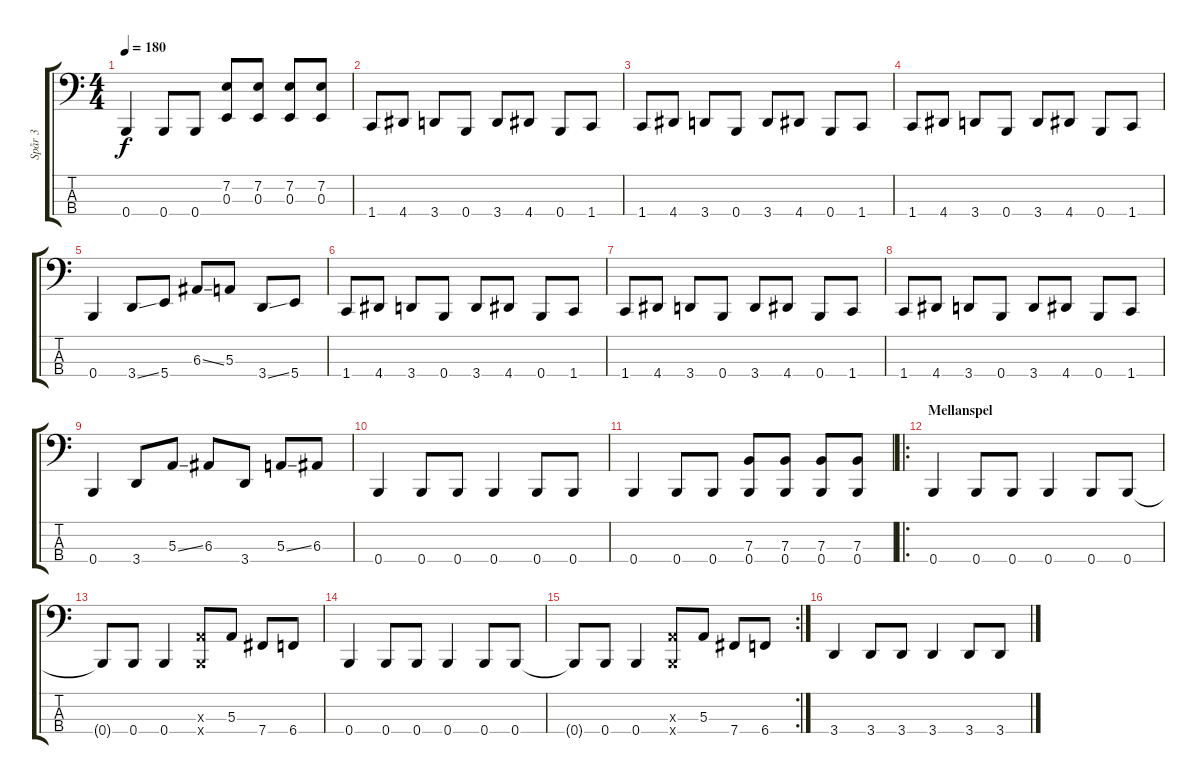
\track ("Spår 3" "Spår 3") {instrument electricbasspick}
\staff {score tabs}
\tuning (D2 A1 E1 B0) {hide}
\ts (4 4)
\tempo 180
\clef f4
\ks c
0.4.4{dy f} 0.4.8 0.4.8 (7.2 0.3).8 (7.2 0.3).8 (7.2 0.3).8 (7.2 0.3).8 |
1.4.8 4.4.8 3.4.8 0.4.8 3.4.8 4.4.8 0.4.8 1.4.8 |
1.4.8 4.4.8 3.4.8 0.4.8 3.4.8 4.4.8 0.4.8 1.4.8 |
1.4.8 4.4.8 3.4.8 0.4.8 3.4.8 4.4.8 0.4.8 1.4.8 |
0.4.4 3.4{ss}.8 5.4.8 6.3{ss}.8 5.3.8 3.4{ss}.8 5.4.8 |
1.4.8 4.4.8 3.4.8 0.4.8 3.4.8 4.4.8 0.4.8 1.4.8 |
1.4.8 4.4.8 3.4.8 0.4.8 3.4.8 4.4.8 0.4.8 1.4.8 |
1.4.8 4.4.8 3.4.8 0.4.8 3.4.8 4.4.8 0.4.8 1.4.8 |
0.4.4 3.4.8 5.3{ss}.8 6.3.8 3.4.8 5.3{ss}.8 6.3.8 |
0.4.4 0.4.8 0.4.8 0.4.4 0.4.8 0.4.8 |
0.4.4 0.4.8 0.4.8 (7.3 0.4).8 (7.3 0.4).8 (7.3 0.4).8 (7.3 0.4).8 |
\ro
\section ("" "Mellanspel")
0.4.4 0.4.8 0.4.8 0.4.4 0.4.8 0.4.8 |
0.4{t}.8 0.4.8 0.4.4 (5.3{x} 0.4{x}).8 5.3.8 7.4.8 6.4.8 |
0.4.4 0.4.8 0.4.8 0.4.4 0.4.8 0.4.8 |
\rc 2
0.4{t}.8 0.4.8 0.4.4 (5.3{x} 0.4{x}).8 5.3.8 7.4.8 6.4.8 |
3.4.4 3.4.8 3.4.8 3.4.4 3.4.8 3.4.8
